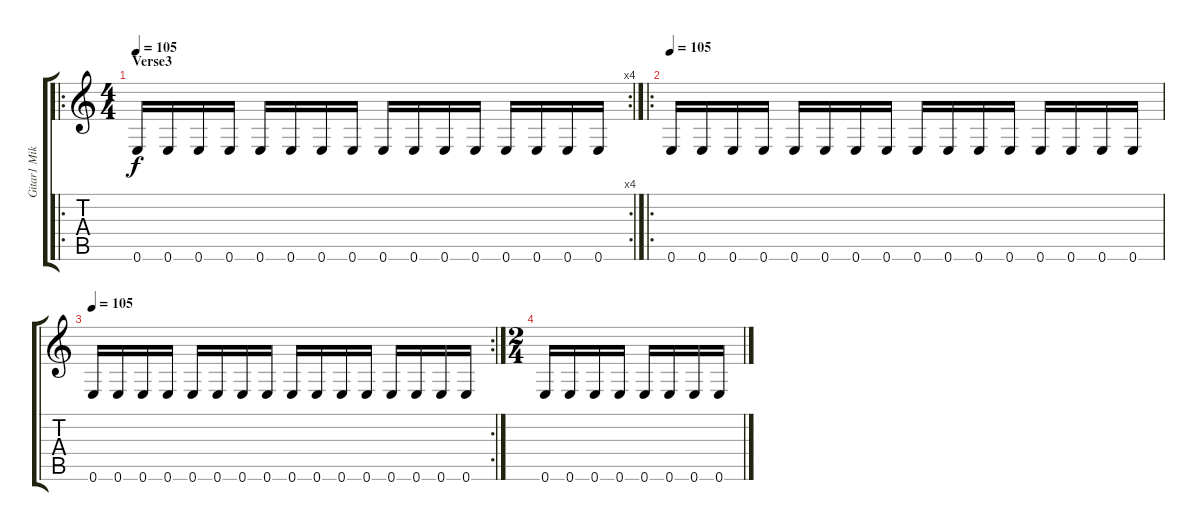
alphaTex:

\track ("Gitar1 Mike" "Gitar1 Mik") {instrument distortionguitar}
\staff {score tabs}
\tuning (E4 B3 G3 D3 A2 E2) {hide}
\ro
\rc 4
\ts (4 4)
\section ("" "Verse3")
\tempo 105
\clef g2
\ks c
0.6.16{dy f} 0.6.16 0.6.16 0.6.16 0.6.16 0.6.16 0.6.16 0.6.16 0.6.16 0.6.16 0.6.16 0.6.16 0.6.16 0.6.16 0.6.16 0.6.16 |
\ro
\tempo 105
0.6.16 0.6.16 0.6.16 0.6.16 0.6.16 0.6.16 0.6.16 0.6.16 0.6.16 0.6.16 0.6.16 0.6.16 0.6.16 0.6.16 0.6.16 0.6.16 |
\rc 2
\tempo 105
0.6.16 0.6.16 0.6.16 0.6.16 0.6.16 0.6.16 0.6.16 0.6.16 0.6.16 0.6.16 0.6.16 0.6.16 0.6.16 0.6.16 0.6.16 0.6.16 |
\ts (2 4)
0.6.16 0.6.16 0.6.16 0.6.16 0.6.16 0.6.16 0.6.16 0.6.16
